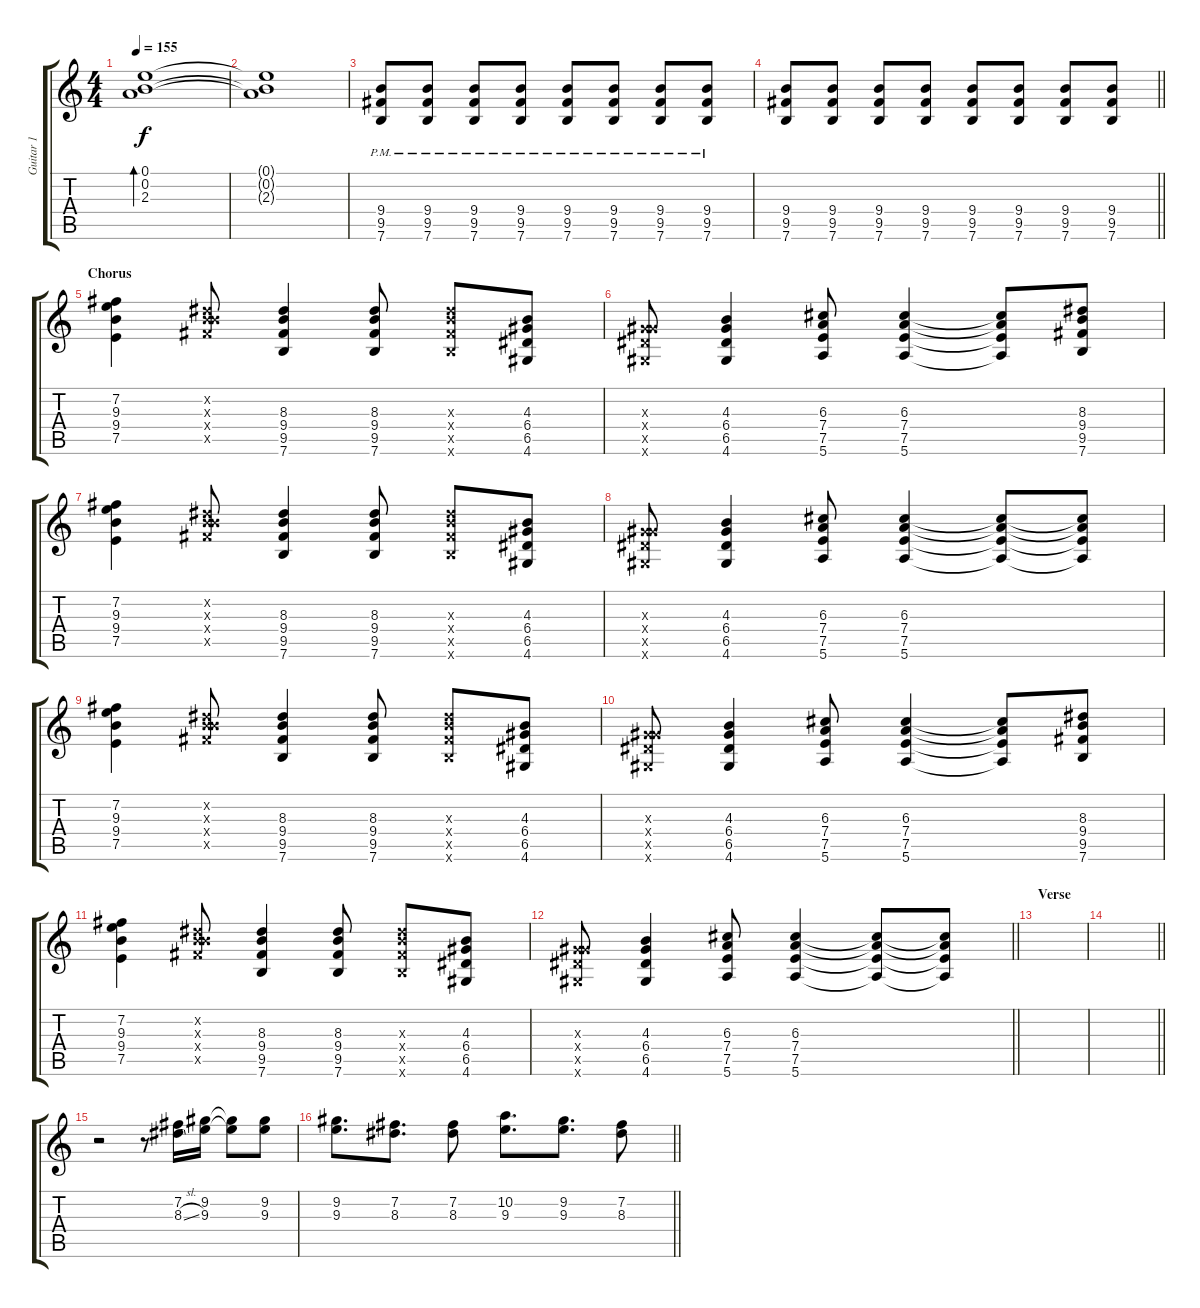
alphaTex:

\track ("Guitar 1" "Guitar 1") {instrument overdrivenguitar}
\staff {score tabs}
\tuning (E4 B3 G3 D3 A2 E2) {hide}
\ts (4 4)
\tempo 155
\clef g2
\ks c
(0.1 0.2 2.3).1{bd 240 dy f} |
(0.1{t} 0.2{t} 2.3{t}).1 |
(9.4{pm} 9.5{pm} 7.6{pm}).8 (9.4{pm} 9.5{pm} 7.6{pm}).8 (9.4{pm} 9.5{pm} 7.6{pm}).8 (9.4{pm} 9.5{pm} 7.6{pm}).8 (9.4{pm} 9.5{pm} 7.6{pm}).8 (9.4{pm} 9.5{pm} 7.6{pm}).8 (9.4{pm} 9.5{pm} 7.6{pm}).8 (9.4{pm} 9.5{pm} 7.6{pm}).8 |
\barLineRight lightlight
(9.4 9.5 7.6).8 (9.4 9.5 7.6).8 (9.4 9.5 7.6).8 (9.4 9.5 7.6).8 (9.4 9.5 7.6).8 (9.4 9.5 7.6).8 (9.4 9.5 7.6).8 (9.4 9.5 7.6).8 |
\section ("" "Chorus")
(7.2 9.3 9.4 7.5).4 (0.2{x} 8.3{x} 9.4{x} 9.5{x}).8 (8.3 9.4 9.5 7.6).4 (8.3 9.4 9.5 7.6).8 (8.3{x} 9.4{x} 9.5{x} 7.6{x}).8 (4.3 6.4 6.5 4.6).8 |
(0.3{x} 6.4{x} 6.5{x} 4.6{x}).8 (4.3 6.4 6.5 4.6).4 (6.3 7.4 7.5 5.6).8 (6.3 7.4 7.5 5.6).4 (6.3{t} 7.4{t} 7.5{t} 5.6{t}).8 (8.3 9.4 9.5 7.6).8 |
(7.2 9.3 9.4 7.5).4 (0.2{x} 8.3{x} 9.4{x} 9.5{x}).8 (8.3 9.4 9.5 7.6).4 (8.3 9.4 9.5 7.6).8 (8.3{x} 9.4{x} 9.5{x} 7.6{x}).8 (4.3 6.4 6.5 4.6).8 |
(0.3{x} 6.4{x} 6.5{x} 4.6{x}).8 (4.3 6.4 6.5 4.6).4 (6.3 7.4 7.5 5.6).8 (6.3 7.4 7.5 5.6).4 (6.3{t} 7.4{t} 7.5{t} 5.6{t}).8 (6.3{t} 7.4{t} 7.5{t} 5.6{t}).8 |
(7.2 9.3 9.4 7.5).4 (0.2{x} 8.3{x} 9.4{x} 9.5{x}).8 (8.3 9.4 9.5 7.6).4 (8.3 9.4 9.5 7.6).8 (8.3{x} 9.4{x} 9.5{x} 7.6{x}).8 (4.3 6.4 6.5 4.6).8 |
(0.3{x} 6.4{x} 6.5{x} 4.6{x}).8 (4.3 6.4 6.5 4.6).4 (6.3 7.4 7.5 5.6).8 (6.3 7.4 7.5 5.6).4 (6.3{t} 7.4{t} 7.5{t} 5.6{t}).8 (8.3 9.4 9.5 7.6).8 |
(7.2 9.3 9.4 7.5).4 (0.2{x} 8.3{x} 9.4{x} 9.5{x}).8 (8.3 9.4 9.5 7.6).4 (8.3 9.4 9.5 7.6).8 (8.3{x} 9.4{x} 9.5{x} 7.6{x}).8 (4.3 6.4 6.5 4.6).8 |
\barLineRight lightlight
(0.3{x} 6.4{x} 6.5{x} 4.6{x}).8 (4.3 6.4 6.5 4.6).4 (6.3 7.4 7.5 5.6).8 (6.3 7.4 7.5 5.6).4 (6.3{t} 7.4{t} 7.5{t} 5.6{t}).8 (6.3{t} 7.4{t} 7.5{t} 5.6{t}).8 |
\section ("" "Verse")
|
\barLineRight lightlight
|
r.2 r.8 (7.2 8.3{sl}).16 (9.2 9.3).16 (9.2{t} 9.3{t}).8 (9.2 9.3).8 |
\barLineRight lightlight
(9.2 9.3).8{d} (7.2 8.3).8{d} (7.2 8.3).8 (10.2 9.3).8{d} (9.2 9.3).8{d} (7.2 8.3).8
